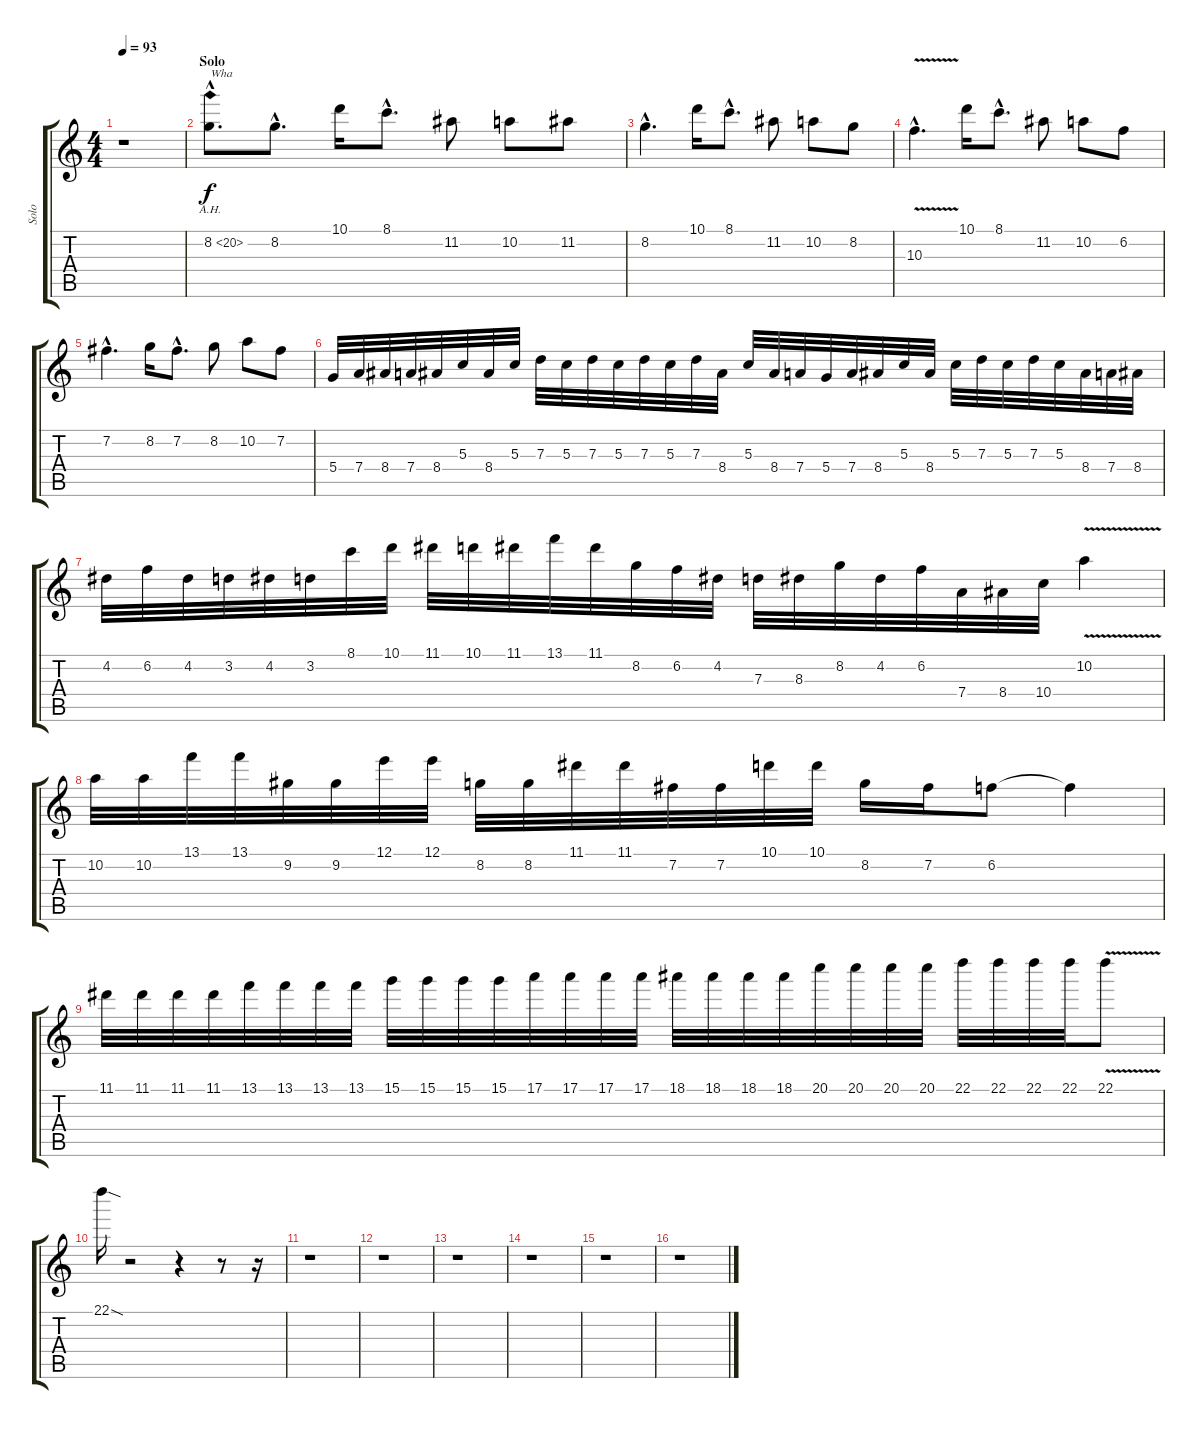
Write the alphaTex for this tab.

\track ("Solo" "Solo") {instrument distortionguitar}
\staff {score tabs}
\tuning (E4 B3 G3 D3 A2 E2) {hide}
\ts (4 4)
\tempo 93
\clef g2
\ks c
r.1{dy f} |
\section ("" "Solo")
8.2{ah 12 hac}.8{d txt "Wha"} 8.2{hac}.8{d} 10.1.16 8.1{hac}.8{d} 11.2.8 10.2.8 11.2.8 |
8.2{hac}.4{d} 10.1.16 8.1{hac}.8{d} 11.2.8 10.2.8 8.2.8 |
10.3{v hac}.4{d} 10.1.16 8.1{hac}.8{d} 11.2.8 10.2.8 6.2.8 |
7.2{hac}.4{d} 8.2.16 7.2{hac}.8{d} 8.2.8 10.2.8 7.2.8 |
5.4.32 7.4.32 8.4.32 7.4.32 8.4.32 5.3.32 8.4.32 5.3.32 7.3.32 5.3.32 7.3.32 5.3.32 7.3.32 5.3.32 7.3.32 8.4.32 5.3.32 8.4.32 7.4.32 5.4.32 7.4.32 8.4.32 5.3.32 8.4.32 5.3.32 7.3.32 5.3.32 7.3.32 5.3.32 8.4.32 7.4.32 8.4.32 |
4.2.32 6.2.32 4.2.32 3.2.32 4.2.32 3.2.32 8.1.32 10.1.32 11.1.32 10.1.32 11.1.32 13.1.32 11.1.32 8.2.32 6.2.32 4.2.32 7.3.32 8.3.32 8.2.32 4.2.32 6.2.32 7.4.32 8.4.32 10.4.32 10.2{v}.4 |
10.2.32 10.2.32 13.1.32 13.1.32 9.2.32 9.2.32 12.1.32 12.1.32 8.2.32 8.2.32 11.1.32 11.1.32 7.2.32 7.2.32 10.1.32 10.1.32 8.2.16 7.2.16 6.2.8 6.2{t}.4 |
11.1.32 11.1.32 11.1.32 11.1.32 13.1.32 13.1.32 13.1.32 13.1.32 15.1.32 15.1.32 15.1.32 15.1.32 17.1.32 17.1.32 17.1.32 17.1.32 18.1.32 18.1.32 18.1.32 18.1.32 20.1.32 20.1.32 20.1.32 20.1.32 22.1.32 22.1.32 22.1.32 22.1.32 22.1{v}.8 |
22.1{sod}.16 r.2 r.4 r.8 r.16 |
r.1 |
r.1 |
r.1 |
r.1 |
r.1 |
r.1
